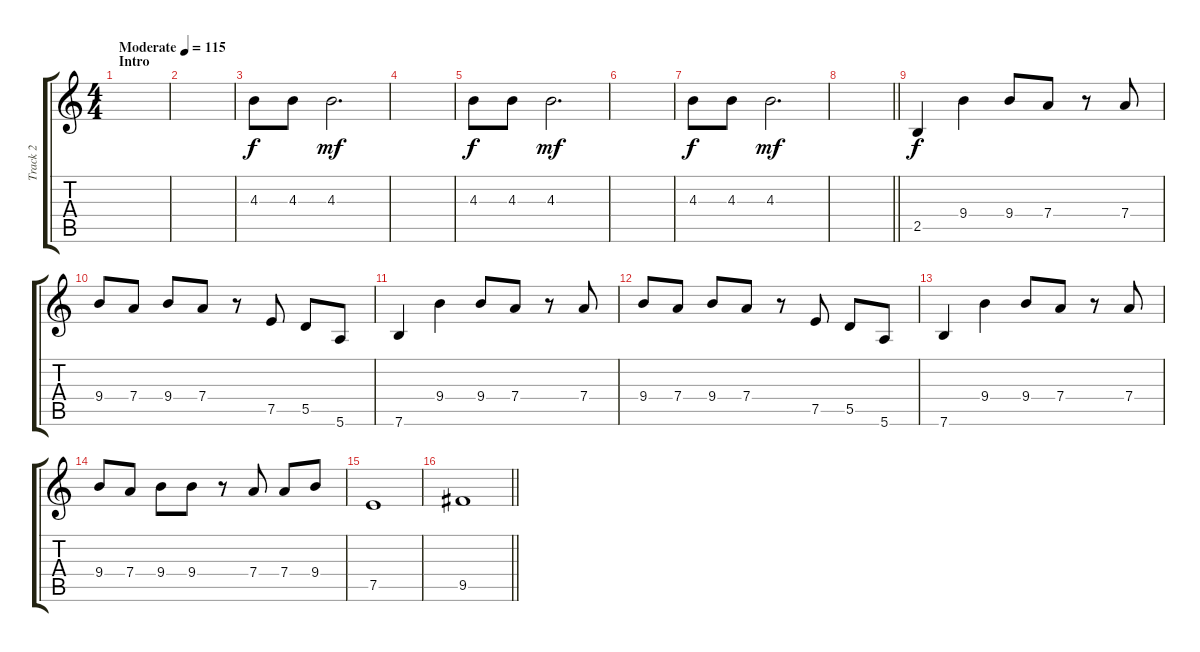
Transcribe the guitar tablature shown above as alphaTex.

\track ("Track 2" "Track 2") {instrument electricguitarclean}
\staff {score tabs}
\tuning (E4 B3 G3 D3 A2 E2) {hide}
\ts (4 4)
\section ("" "Intro")
\tempo (115 "Moderate")
\clef g2
\ks c
|
|
4.3.8 4.3.8 4.3.2{d dy mf} |
|
4.3.8{dy f} 4.3.8 4.3.2{d dy mf} |
|
4.3.8{dy f} 4.3.8 4.3.2{d dy mf} |
\barLineRight lightlight
|
2.5.4{dy f} 9.4.4 9.4.8 7.4.8 r.8 7.4.8 |
9.4.8 7.4.8 9.4.8 7.4.8 r.8 7.5.8 5.5.8 5.6.8 |
7.6.4 9.4.4 9.4.8 7.4.8 r.8 7.4.8 |
9.4.8 7.4.8 9.4.8 7.4.8 r.8 7.5.8 5.5.8 5.6.8 |
7.6.4 9.4.4 9.4.8 7.4.8 r.8 7.4.8 |
9.4.8 7.4.8 9.4.8 9.4.8 r.8 7.4.8 7.4.8 9.4.8 |
7.5.1 |
\barLineRight lightlight
9.5.1
